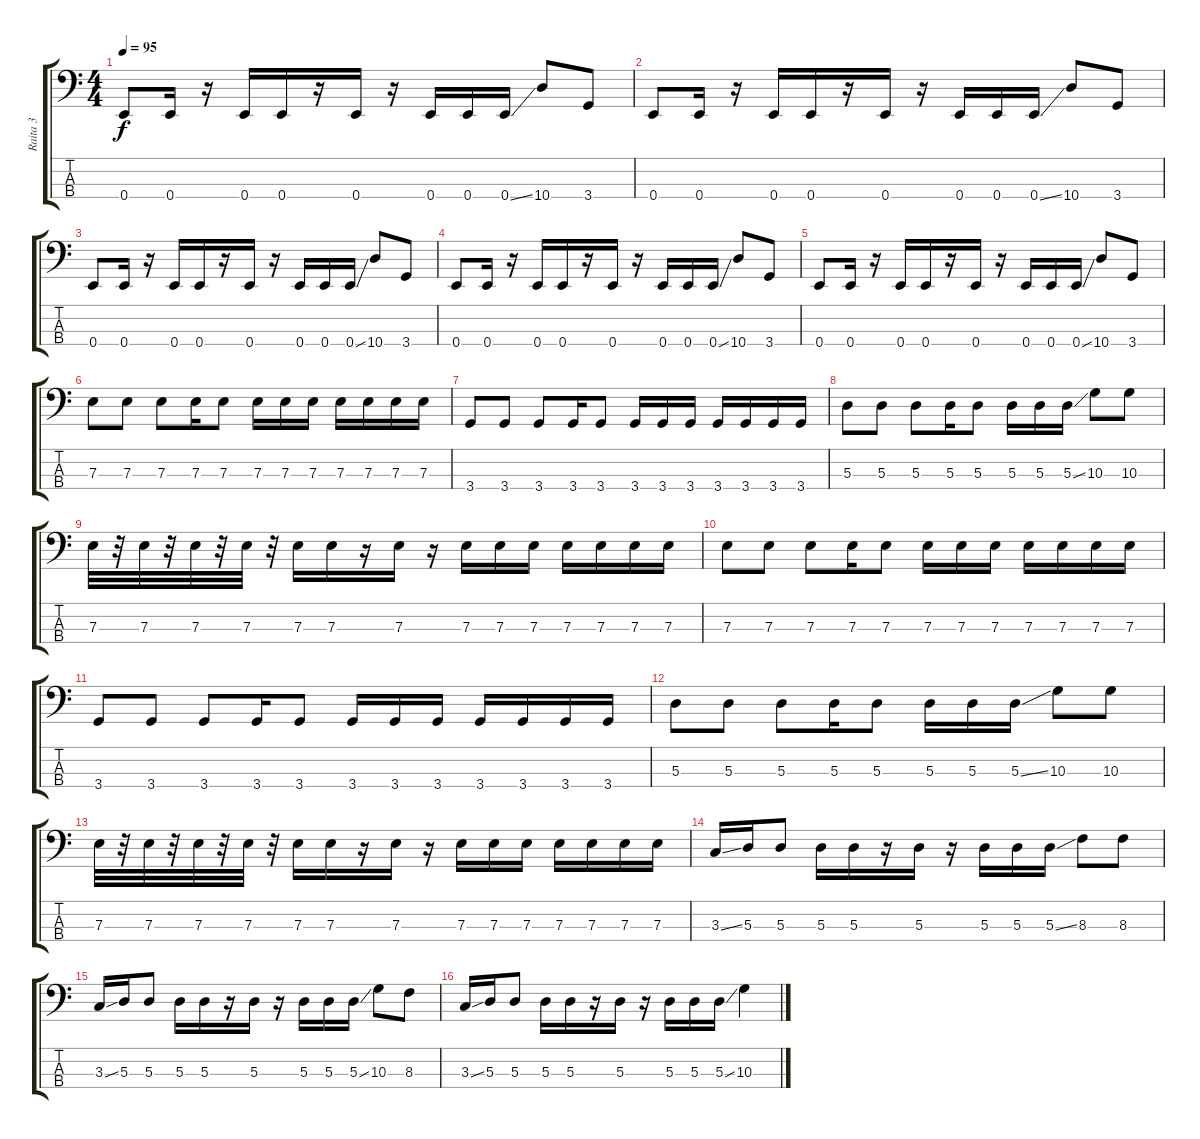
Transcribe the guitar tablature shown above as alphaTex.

\track ("Raita 3" "Raita 3") {instrument slapbass2}
\staff {score tabs}
\tuning (G2 D2 A1 E1) {hide}
\ts (4 4)
\tempo 95
\clef f4
\ks c
0.4.8{dy f} 0.4.16 r.16 0.4.16 0.4.16 r.16 0.4.16 r.16 0.4.16 0.4.16 0.4{ss}.16 10.4.8 3.4.8 |
0.4.8 0.4.16 r.16 0.4.16 0.4.16 r.16 0.4.16 r.16 0.4.16 0.4.16 0.4{ss}.16 10.4.8 3.4.8 |
0.4.8 0.4.16 r.16 0.4.16 0.4.16 r.16 0.4.16 r.16 0.4.16 0.4.16 0.4{ss}.16 10.4.8 3.4.8 |
0.4.8 0.4.16 r.16 0.4.16 0.4.16 r.16 0.4.16 r.16 0.4.16 0.4.16 0.4{ss}.16 10.4.8 3.4.8 |
0.4.8 0.4.16 r.16 0.4.16 0.4.16 r.16 0.4.16 r.16 0.4.16 0.4.16 0.4{ss}.16 10.4.8 3.4.8 |
7.3.8 7.3.8 7.3.8 7.3.16 7.3.8 7.3.16 7.3.16 7.3.16 7.3.16 7.3.16 7.3.16 7.3.16 |
3.4.8 3.4.8 3.4.8 3.4.16 3.4.8 3.4.16 3.4.16 3.4.16 3.4.16 3.4.16 3.4.16 3.4.16 |
5.3.8 5.3.8 5.3.8 5.3.16 5.3.8 5.3.16 5.3.16 5.3{ss}.16 10.3.8 10.3.8 |
7.3.32 r.32 7.3.32 r.32 7.3.32 r.32 7.3.32 r.32 7.3.16 7.3.16 r.16 7.3.16 r.16 7.3.16 7.3.16 7.3.16 7.3.16 7.3.16 7.3.16 7.3.16 |
7.3.8 7.3.8 7.3.8 7.3.16 7.3.8 7.3.16 7.3.16 7.3.16 7.3.16 7.3.16 7.3.16 7.3.16 |
3.4.8 3.4.8 3.4.8 3.4.16 3.4.8 3.4.16 3.4.16 3.4.16 3.4.16 3.4.16 3.4.16 3.4.16 |
5.3.8 5.3.8 5.3.8 5.3.16 5.3.8 5.3.16 5.3.16 5.3{ss}.16 10.3.8 10.3.8 |
7.3.32 r.32 7.3.32 r.32 7.3.32 r.32 7.3.32 r.32 7.3.16 7.3.16 r.16 7.3.16 r.16 7.3.16 7.3.16 7.3.16 7.3.16 7.3.16 7.3.16 7.3.16 |
3.3{ss}.16 5.3.16 5.3.8 5.3.16 5.3.16 r.16 5.3.16 r.16 5.3.16 5.3.16 5.3{ss}.16 8.3.8 8.3.8 |
3.3{ss}.16 5.3.16 5.3.8 5.3.16 5.3.16 r.16 5.3.16 r.16 5.3.16 5.3.16 5.3{ss}.16 10.3.8 8.3.8 |
3.3{ss}.16 5.3.16 5.3.8 5.3.16 5.3.16 r.16 5.3.16 r.16 5.3.16 5.3.16 5.3{ss}.16 10.3.4
